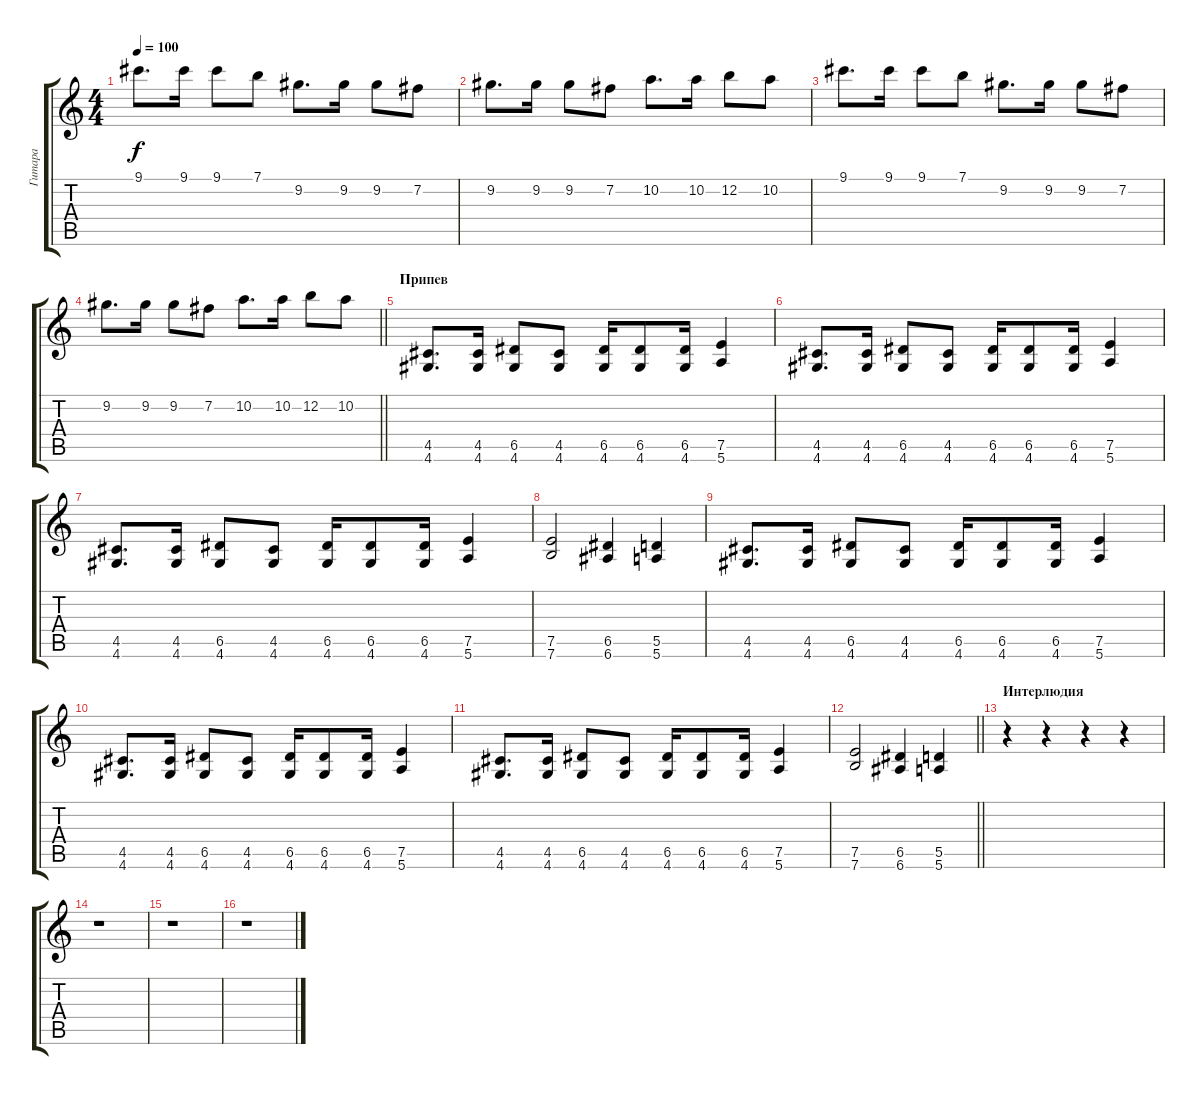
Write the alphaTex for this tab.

\track ("Гитара" "Гитара") {instrument distortionguitar}
\staff {score tabs}
\tuning (E4 B3 G3 D3 A2 E2) {hide}
\ts (4 4)
\tempo 100
\clef g2
\ks c
9.1.8{d dy f} 9.1.16 9.1.8 7.1.8 9.2.8{d} 9.2.16 9.2.8 7.2.8 |
9.2.8{d} 9.2.16 9.2.8 7.2.8 10.2.8{d} 10.2.16 12.2.8 10.2.8 |
9.1.8{d} 9.1.16 9.1.8 7.1.8 9.2.8{d} 9.2.16 9.2.8 7.2.8 |
\barLineRight lightlight
9.2.8{d} 9.2.16 9.2.8 7.2.8 10.2.8{d} 10.2.16 12.2.8 10.2.8 |
\section ("" "Припев")
(4.5 4.6).8{d volume 16} (4.5 4.6).16 (6.5 4.6).8 (4.5 4.6).8 (6.5 4.6).16 (6.5 4.6).8 (6.5 4.6).16 (7.5 5.6).4 |
(4.5 4.6).8{d} (4.5 4.6).16 (6.5 4.6).8 (4.5 4.6).8 (6.5 4.6).16 (6.5 4.6).8 (6.5 4.6).16 (7.5 5.6).4 |
(4.5 4.6).8{d} (4.5 4.6).16 (6.5 4.6).8 (4.5 4.6).8 (6.5 4.6).16 (6.5 4.6).8 (6.5 4.6).16 (7.5 5.6).4 |
(7.5 7.6).2 (6.5 6.6).4 (5.5 5.6).4 |
(4.5 4.6).8{d} (4.5 4.6).16 (6.5 4.6).8 (4.5 4.6).8 (6.5 4.6).16 (6.5 4.6).8 (6.5 4.6).16 (7.5 5.6).4 |
(4.5 4.6).8{d} (4.5 4.6).16 (6.5 4.6).8 (4.5 4.6).8 (6.5 4.6).16 (6.5 4.6).8 (6.5 4.6).16 (7.5 5.6).4 |
(4.5 4.6).8{d} (4.5 4.6).16 (6.5 4.6).8 (4.5 4.6).8 (6.5 4.6).16 (6.5 4.6).8 (6.5 4.6).16 (7.5 5.6).4 |
\barLineRight lightlight
(7.5 7.6).2 (6.5 6.6).4 (5.5 5.6).4 |
\section ("" "Интерлюдия")
r.4 r.4 r.4 r.4 |
r.1 |
r.1 |
r.1
